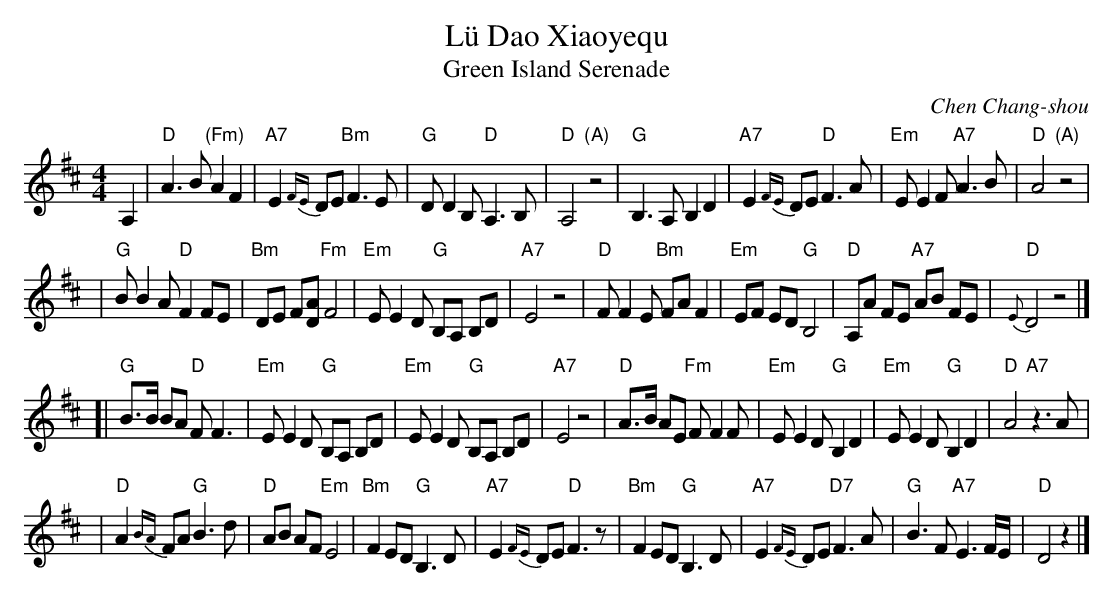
X:1
T: L\"u Dao Xiaoyequ
T: Green Island Serenade
C: Chen Chang-shou
M: 4/4
L: 1/8
K: D
A,2 \
| "D"A3 B "(Fm)"A2 F2 | "A7"E2 {FE}DE "Bm"F3 E \
| "G"DD2 B, "D"A,3 B, | "D"A,4 "(A)"z4 \
| "G"B,3 A, B,2 D2 | "A7"E2 {FE}DE "D"F3 A \
| "Em"EE2 F "A7"A3 B | "D"A4 "(A)"z4 |
| "G"BB2 A "D"F2 FE | "Bm"DE F[AD] "Fm"F4 \
| "Em"EE2 D "G"B,A, B,D | "A7"E4 z4 \
| "D"FF2 E "Bm"FA F2 | "Em"EF ED "G"B,4 \
| "D"A,A FE "A7"AB FE | "D"{E}D4 z4 |]
[|"G"B>B BA "D"F F3 | "Em"EE2 D "G"B,A, B,D | "Em"EE2 D "G"B,A, B,D | "A7"E4 z4 \
| "D"A>B AE "Fm"FF2 F | "Em"EE2 D "G"B,2 D2 | "Em"EE2 D "G"B,2 D2 | "D"A4 "A7"z3A |
| "D"A2 {BA}FA "G"B3 d | "D"AB AF "Em"E4 \
| "Bm"F2 ED "G"B,3 D | "A7"E2 {FE}DE "D"F3z \
| "Bm"F2 ED "G"B,3 D | "A7"E2 {FE}DE "D7"F3A \
| "G"B3 F "A7"E3 F/E/ | "D"D4 z2 |]
